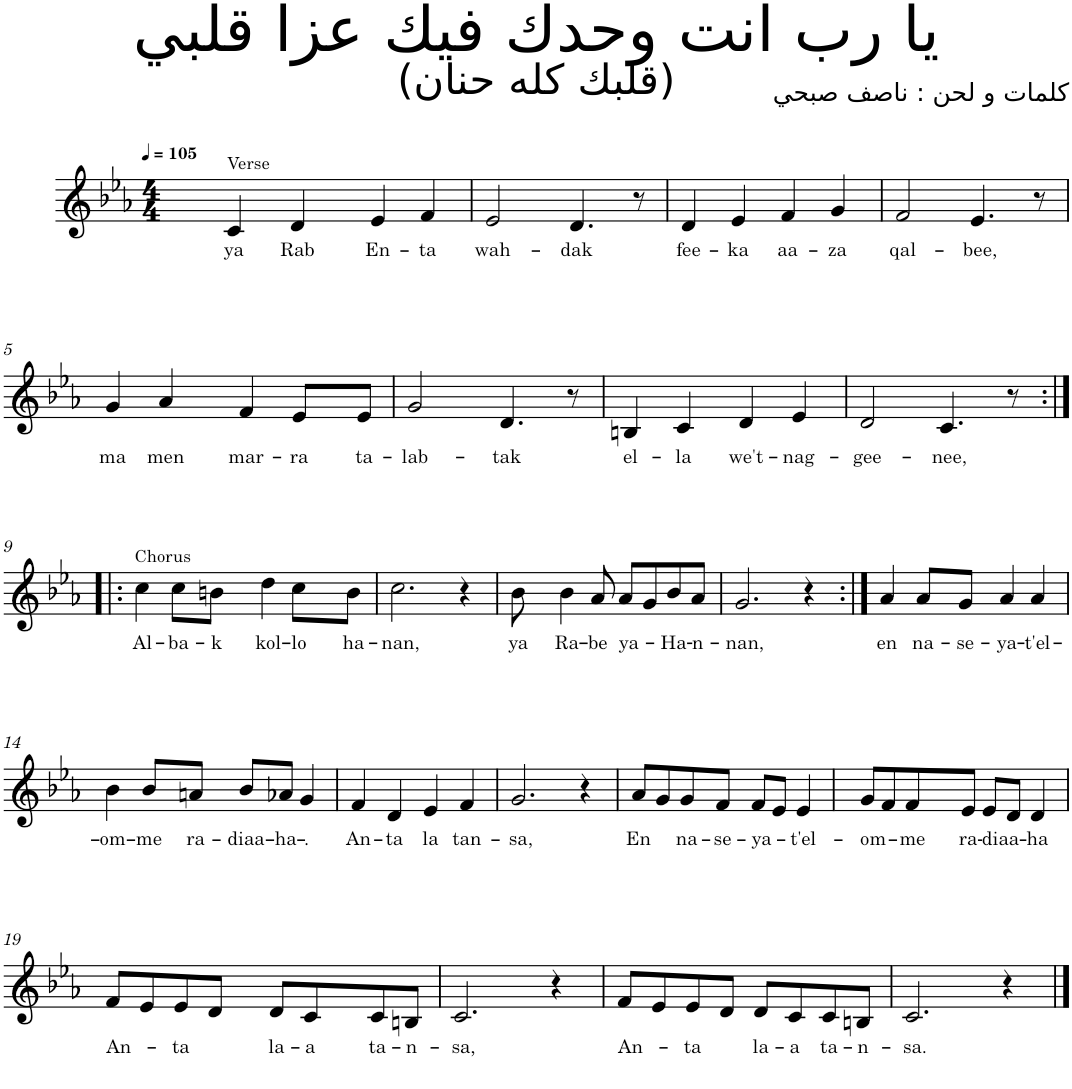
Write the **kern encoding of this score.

**kern	**text
*part1	*part1
*staff1	*staff1
*I"Accordion	*
*I'Acc	*
*clefG2	*
*k[b-e-a-]	*
*M4/4	*
*MM105	*
=1	=1
!LO:TX:a:t=Verse	!
!	!LO:LY:b
4c/	ya
!	!LO:LY:b
4d/	Rab
!	!LO:LY:b
4e-/	En-
!	!LO:LY:b
4f/	-ta
=2	=2
!	!LO:LY:b
2e-/	wah-
!	!LO:LY:b
4.d/	-dak
8r	.
=3	=3
!	!LO:LY:b
4d/	fee-
!	!LO:LY:b
4e-/	-ka
!	!LO:LY:b
4f/	aa-
!	!LO:LY:b
4g/	-za
=4	=4
!	!LO:LY:b
2f/	qal-
!	!LO:LY:b
4.e-/	-bee,
8r	.
!!LO:LB:g=z
=5	=5
!	!LO:LY:b
4g/	ma
!	!LO:LY:b
4a-/	men
!	!LO:LY:b
4f/	mar-
!	!LO:LY:b
8e-/L	-ra
!	!LO:LY:b
8e-/J	ta-
=6	=6
!	!LO:LY:b
2g/	-lab-
!	!LO:LY:b
4.d/	-tak
8r	.
=7	=7
!	!LO:LY:b
4Bn/	el-
!	!LO:LY:b
4c/	-la
!	!LO:LY:b
4d/	we't-
!	!LO:LY:b
4e-/	-nag-
=8	=8
!	!LO:LY:b
2d/	-gee-
!	!LO:LY:b
4.c/	-nee,
8r	.
!!LO:LB:g=z
=9:|!|:	=9:|!|:
!LO:TX:a:t=Chorus	!
!	!LO:LY:b
4cc\	Al-
!	!LO:LY:b
8cc\L	-ba-
!	!LO:LY:b
8bn\J	-k
!	!LO:LY:b
4dd\	kol-
!	!LO:LY:b
8cc\L	-lo
!	!LO:LY:b
8b\J	ha-
=10	=10
!	!LO:LY:b
2.cc\	-nan,
4r	.
=11	=11
!	!LO:LY:b
8b-\	ya
!	!LO:LY:b
4b-\	Ra-
!	!LO:LY:b
8a-/	-be
!	!LO:LY:b
8a-/L	ya-
8g/	.
!	!LO:LY:b
8b-/	-Ha-
!	!LO:LY:b
8a-/J	-n-
=12	=12
!	!LO:LY:b
2.g/	-nan,
4r	.
=13:|!	=13:|!
!	!LO:LY:b
4a-/	en
!	!LO:LY:b
8a-/L	na-
!	!LO:LY:b
8g/J	-se-
!	!LO:LY:b
4a-/	-ya-
!	!LO:LY:b
4a-/	-t'el-
!!LO:LB:g=z
=14	=14
!	!LO:LY:b
4b-\	-om-
!	!LO:LY:b
8b-/L	-me
!	!LO:LY:b
8an/J	ra-
!	!LO:LY:b
8b-/L	-diaa-
!	!LO:LY:b
8a-X/J	-ha-
!	!LO:LY:b
4g/	-.
=15	=15
!	!LO:LY:b
4f/	An-
!	!LO:LY:b
4d/	-ta
!	!LO:LY:b
4e-/	la
!	!LO:LY:b
4f/	tan-
=16	=16
!	!LO:LY:b
2.g/	-sa,
4r	.
=17	=17
!	!LO:LY:b
8a-/L	En
8g/	.
!	!LO:LY:b
8g/	na-
!	!LO:LY:b
8f/J	-se-
!	!LO:LY:b
8f/L	-ya-
8e-/J	.
!	!LO:LY:b
4e-/	-t'el-
=18	=18
!	!LO:LY:b
8g/L	-om-
8f/	.
!	!LO:LY:b
8f/	me
!	!LO:LY:b
8e-/J	ra-
!	!LO:LY:b
8e-/L	-diaa-
8d/J	.
!	!LO:LY:b
4d/	-ha
!!LO:LB:g=z
=19	=19
!	!LO:LY:b
8f/L	An-
8e-/	.
!	!LO:LY:b
8e-/	-ta
8d/J	.
!	!LO:LY:b
8d/L	la-
!	!LO:LY:b
8c/	-a
!	!LO:LY:b
8c/	ta-
!	!LO:LY:b
8Bn/J	-n-
=20	=20
!	!LO:LY:b
2.c/	-sa,
4r	.
=21	=21
!	!LO:LY:b
8f/L	An-
8e-/	.
!	!LO:LY:b
8e-/	-ta
8d/J	.
!	!LO:LY:b
8d/L	la-
!	!LO:LY:b
8c/	-a
!	!LO:LY:b
8c/	ta-
!	!LO:LY:b
8Bn/J	-n-
=22	=22
!	!LO:LY:b
2.c/	-sa.
4r	.
==	==
*-	*-
